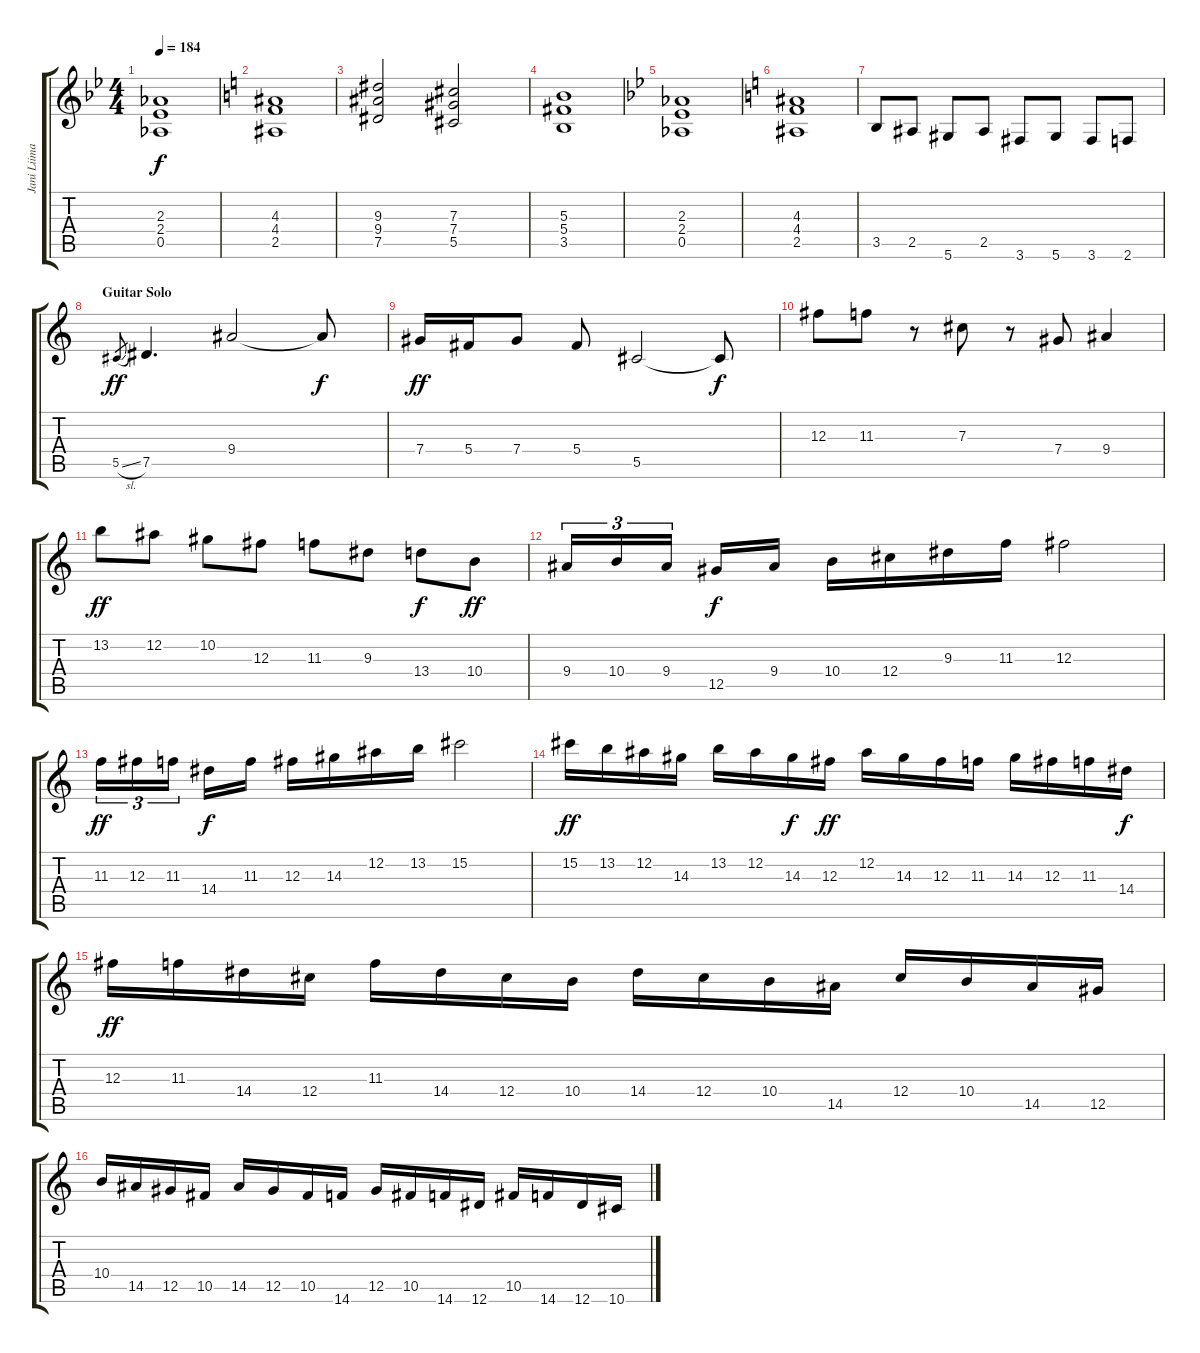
\track ("Jani Liimatainen - Guitar I" "Jani Liima") {instrument distortionguitar}
\staff {score tabs}
\tuning (Eb4 Bb3 Gb3 Db3 Ab2 Eb2) {hide}
\ts (4 4)
\tempo 184
\clef g2
\ks gminor
(2.3 2.4 0.5).1{dy f} |
\ks c
(4.3 4.4 2.5).1 |
(9.3 9.4 7.5).2 (7.3 7.4 5.5).2 |
(5.3 5.4 3.5).1 |
\ks gminor
(2.3 2.4 0.5).1 |
\ks c
(4.3 4.4 2.5).1 |
3.5.8 2.5.8 5.6.8 2.5.8 3.6.8 5.6.8 3.6.8 2.6.8 |
\section ("" "Guitar Solo ")
5.5{sl}.8{gr dy ff} 7.5.4{d} 9.4.2 9.4{t}.8{dy f} |
7.4.16{dy ff} 5.4.16 7.4.8 5.4.8 5.5.2 5.5{t}.8{dy f} |
12.3.8 11.3.8 r.8 7.3.8 r.8 7.4.8 9.4.4 |
13.2.8{dy ff} 12.2.8 10.2.8 12.3.8 11.3.8 9.3.8 13.4.8{dy f} 10.4.8{dy ff} |
9.4.16{tu (3 2)} 10.4.16{tu (3 2)} 9.4.16{tu (3 2)} 12.5.16{dy f} 9.4.16 10.4.16 12.4.16 9.3.16 11.3.16 12.3.2 |
11.3.16{tu (3 2) dy ff} 12.3.16{tu (3 2)} 11.3.16{tu (3 2)} 14.4.16{dy f} 11.3.16 12.3.16 14.3.16 12.2.16 13.2.16 15.2.2 |
15.2.16{dy ff} 13.2.16 12.2.16 14.3.16 13.2.16 12.2.16 14.3.16{dy f} 12.3.16{dy ff} 12.2.16 14.3.16 12.3.16 11.3.16 14.3.16 12.3.16 11.3.16 14.4.16{dy f} |
12.3.16{dy ff} 11.3.16 14.4.16 12.4.16 11.3.16 14.4.16 12.4.16 10.4.16 14.4.16 12.4.16 10.4.16 14.5.16 12.4.16 10.4.16 14.5.16 12.5.16 |
10.4.16 14.5.16 12.5.16 10.5.16 14.5.16 12.5.16 10.5.16 14.6.16 12.5.16 10.5.16 14.6.16 12.6.16 10.5.16 14.6.16 12.6.16 10.6.16
